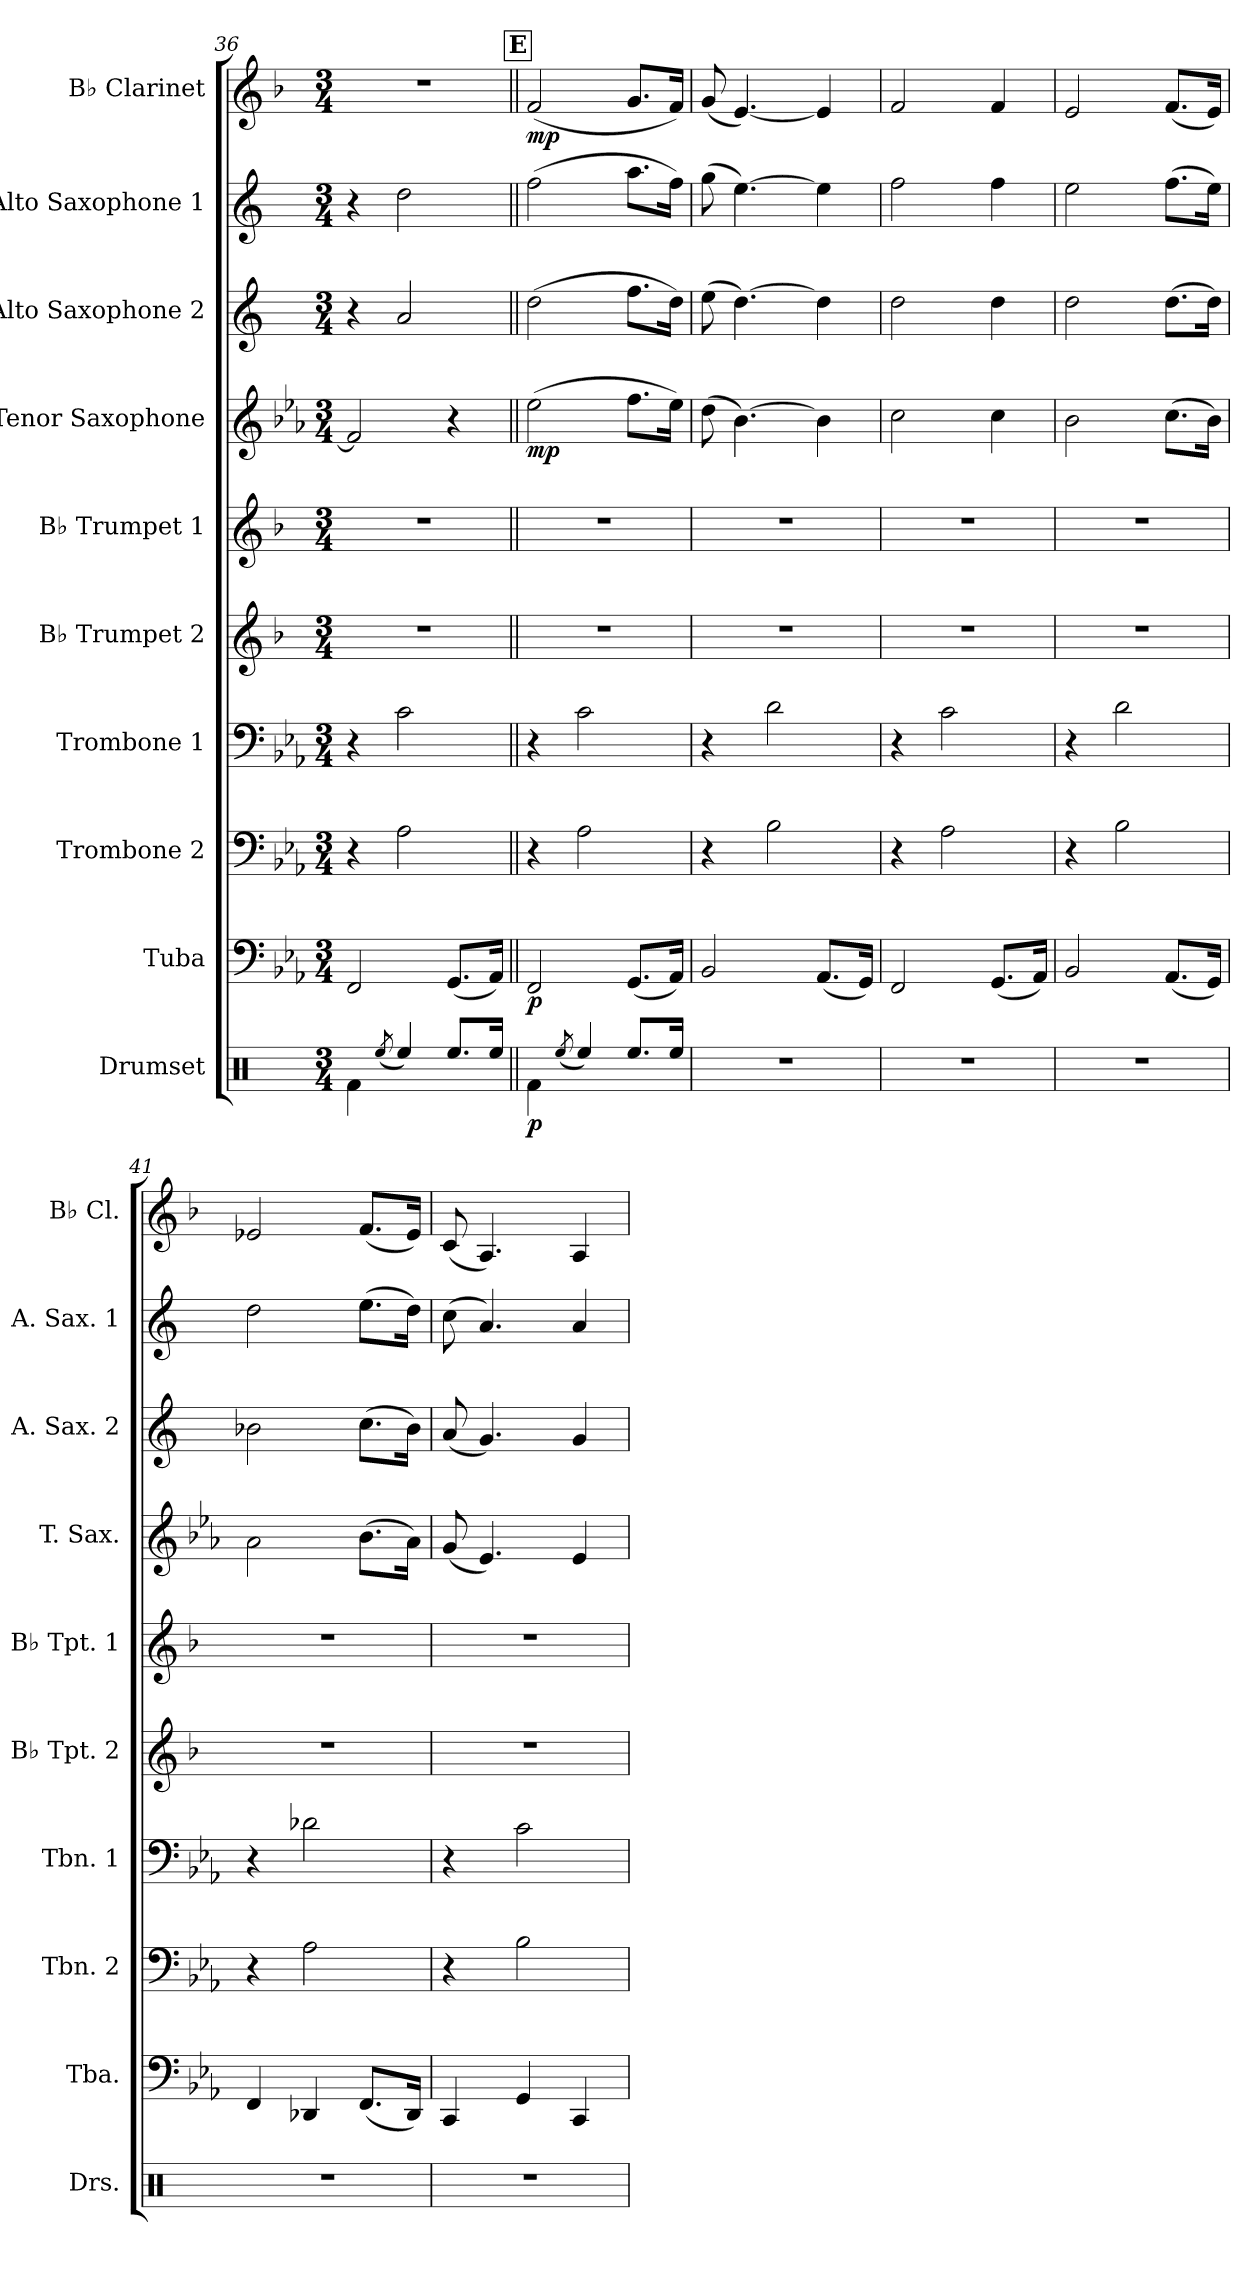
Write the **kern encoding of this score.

**kern	**dynam	**kern	**dynam	**kern	**kern	**kern	**kern	**kern	**dynam	**kern	**kern	**kern	**dynam
*part10	*part10	*part9	*part9	*part8	*part7	*part6	*part5	*part4	*part4	*part3	*part2	*part1	*part1
*staff10	*staff10	*staff9	*staff9	*staff8	*staff7	*staff6	*staff5	*staff4	*staff4	*staff3	*staff2	*staff1	*staff1
*I"Drumset	*	*I"Tuba	*	*I"Trombone 2	*I"Trombone 1	*I"B♭ Trumpet 2	*I"B♭ Trumpet 1	*I"Tenor Saxophone	*	*I"Alto Saxophone 2	*I"Alto Saxophone 1	*I"B♭ Clarinet	*
*I'Drs.	*	*I'Tba.	*	*I'Tbn. 2	*I'Tbn. 1	*I'B♭ Tpt. 2	*I'B♭ Tpt. 1	*I'T. Sax.	*	*I'A. Sax. 2	*I'A. Sax. 1	*I'B♭ Cl.	*
!!LO:PB:g=z
*clefX	*	*clefF4	*	*clefF4	*clefF4	*clefG2	*clefG2	*clefG2	*	*clefG2	*clefG2	*clefG2	*
*	*	*	*	*	*	*ITrd1c2	*ITrd1c2	*ITrd8c14	*	*ITrd5c9	*ITrd5c9	*ITrd1c2	*
*k[]	*	*k[b-e-a-]	*	*k[b-e-a-]	*k[b-e-a-]	*k[b-e-a-]	*k[b-e-a-]	*k[b-e-a-]	*	*k[b-e-a-]	*k[b-e-a-]	*k[b-e-a-]	*
*M3/4	*	*M3/4	*	*M3/4	*M3/4	*M3/4	*M3/4	*M3/4	*	*M3/4	*M3/4	*M3/4	*
=36	=36	=36	=36	=36	=36	=36	=36	=36	=36	=36	=36	=36	=36
4Rf\	.	2FF/	.	4r	4r	2.r	2.r	2F/]	.	4r	4r	2.r	.
(8qRee/	.	.	.	.	.	.	.	.	.	.	.	.	.
4Ree/)	.	.	.	2A-\	2c\	.	.	.	.	2c/	2f\	.	.
8.Ree/L	.	(8.GG/L	.	.	.	.	.	4r	.	.	.	.	.
16Ree/Jk	.	16AA-/Jk)	.	.	.	.	.	.	.	.	.	.	.
!!LO:REH:place=s1:a:B:fs=14:t=E
=37||	=37||	=37||	=37||	=37||	=37||	=37||	=37||	=37||	=37||	=37||	=37||	=37||	=37||
!	!LO:DY:b	!	!LO:DY:b	!	!	!	!	!	!LO:DY:b	!	!	!	!LO:DY:b
4Rf\	p	2FF/	p	4r	4r	2.r	2.r	(2e-\	mp	(2f\	(2a-\	(2e-/	mp
(8qRee/	.	.	.	.	.	.	.	.	.	.	.	.	.
4Ree/)	.	.	.	2A-\	2c\	.	.	.	.	.	.	.	.
8.Ree/L	.	(8.GG/L	.	.	.	.	.	8.f\L	.	8.a-\L	8.cc\L	8.f/L	.
16Ree/Jk	.	16AA-/Jk)	.	.	.	.	.	16e-\Jk)	.	16f\Jk)	16a-\Jk)	16e-/Jk)	.
=38	=38	=38	=38	=38	=38	=38	=38	=38	=38	=38	=38	=38	=38
2.r	.	2BB-/	.	4r	4r	2.r	2.r	(8d\	.	(8g\	(8b-\	(8f/	.
.	.	.	.	.	.	.	.	[4.B-\)	.	[4.f\)	[4.g\)	[4.d/)	.
.	.	.	.	2B-\	2d\	.	.	.	.	.	.	.	.
.	.	(8.AA-/L	.	.	.	.	.	4B-\]	.	4f\]	4g\]	4d/]	.
.	.	16GG/Jk)	.	.	.	.	.	.	.	.	.	.	.
=39	=39	=39	=39	=39	=39	=39	=39	=39	=39	=39	=39	=39	=39
2.r	.	2FF/	.	4r	4r	2.r	2.r	2c\	.	2f\	2a-\	2e-/	.
.	.	.	.	2A-\	2c\	.	.	.	.	.	.	.	.
.	.	(8.GG/L	.	.	.	.	.	4c\	.	4f\	4a-\	4e-/	.
.	.	16AA-/Jk)	.	.	.	.	.	.	.	.	.	.	.
=40	=40	=40	=40	=40	=40	=40	=40	=40	=40	=40	=40	=40	=40
2.r	.	2BB-/	.	4r	4r	2.r	2.r	2B-\	.	2f\	2g\	2d/	.
.	.	.	.	2B-\	2d\	.	.	.	.	.	.	.	.
.	.	(8.AA-/L	.	.	.	.	.	(8.c\L	.	(8.f\L	(8.a-\L	(8.e-/L	.
.	.	16GG/Jk)	.	.	.	.	.	16B-\Jk)	.	16f\Jk)	16g\Jk)	16d/Jk)	.
=41	=41	=41	=41	=41	=41	=41	=41	=41	=41	=41	=41	=41	=41
2.r	.	4FF/	.	4r	4r	2.r	2.r	2A-\	.	2d-X\	2f\	2d-X/	.
.	.	4DD-X/	.	2A-\	2d-X\	.	.	.	.	.	.	.	.
.	.	(8.FF/L	.	.	.	.	.	(8.B-\L	.	(8.e-\L	(8.g\L	(8.e-/L	.
.	.	16DD-/Jk)	.	.	.	.	.	16A-\Jk)	.	16d-\Jk)	16f\Jk)	16d-/Jk)	.
=42	=42	=42	=42	=42	=42	=42	=42	=42	=42	=42	=42	=42	=42
2.r	.	4CC/	.	4r	4r	2.r	2.r	(8G/	.	(8c/	(8e-\	(8B-/	.
.	.	.	.	.	.	.	.	4.E-/)	.	4.B-/)	4.c/)	4.G/)	.
.	.	4GG/	.	2B-\	2c\	.	.	.	.	.	.	.	.
.	.	4CC/	.	.	.	.	.	4E-/	.	4B-/	4c/	4G/	.
=	=	=	=	=	=	=	=	=	=	=	=	=	=
*-	*-	*-	*-	*-	*-	*-	*-	*-	*-	*-	*-	*-	*-
